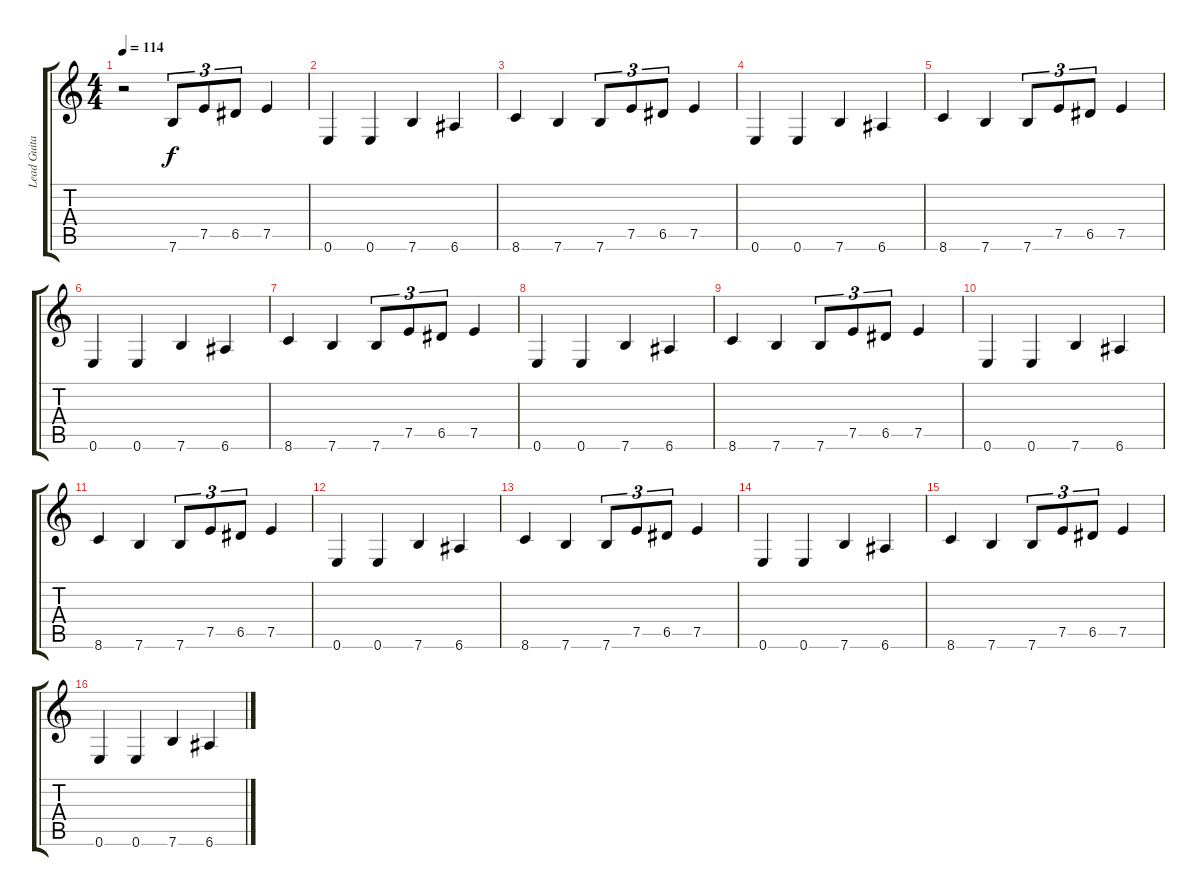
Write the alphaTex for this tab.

\track ("Lead Guitar" "Lead Guita") {instrument distortionguitar}
\staff {score tabs}
\tuning (E4 B3 G3 D3 A2 E2) {hide}
\ts (4 4)
\tempo 114
\clef g2
\ks c
r.2{dy f instrument distortionguitar} 7.6.8{tu (3 2)} 7.5.8{tu (3 2)} 6.5.8{tu (3 2)} 7.5.4 |
0.6.4 0.6.4 7.6.4 6.6.4 |
8.6.4 7.6.4 7.6.8{tu (3 2)} 7.5.8{tu (3 2)} 6.5.8{tu (3 2)} 7.5.4 |
0.6.4 0.6.4 7.6.4 6.6.4 |
8.6.4 7.6.4 7.6.8{tu (3 2)} 7.5.8{tu (3 2)} 6.5.8{tu (3 2)} 7.5.4 |
0.6.4 0.6.4 7.6.4 6.6.4 |
8.6.4 7.6.4 7.6.8{tu (3 2)} 7.5.8{tu (3 2)} 6.5.8{tu (3 2)} 7.5.4 |
0.6.4 0.6.4 7.6.4 6.6.4 |
8.6.4 7.6.4 7.6.8{tu (3 2)} 7.5.8{tu (3 2)} 6.5.8{tu (3 2)} 7.5.4 |
0.6.4 0.6.4 7.6.4 6.6.4 |
8.6.4 7.6.4 7.6.8{tu (3 2)} 7.5.8{tu (3 2)} 6.5.8{tu (3 2)} 7.5.4 |
0.6.4 0.6.4 7.6.4 6.6.4 |
8.6.4 7.6.4 7.6.8{tu (3 2)} 7.5.8{tu (3 2)} 6.5.8{tu (3 2)} 7.5.4 |
0.6.4 0.6.4 7.6.4 6.6.4 |
8.6.4 7.6.4 7.6.8{tu (3 2)} 7.5.8{tu (3 2)} 6.5.8{tu (3 2)} 7.5.4 |
0.6.4 0.6.4 7.6.4 6.6.4
